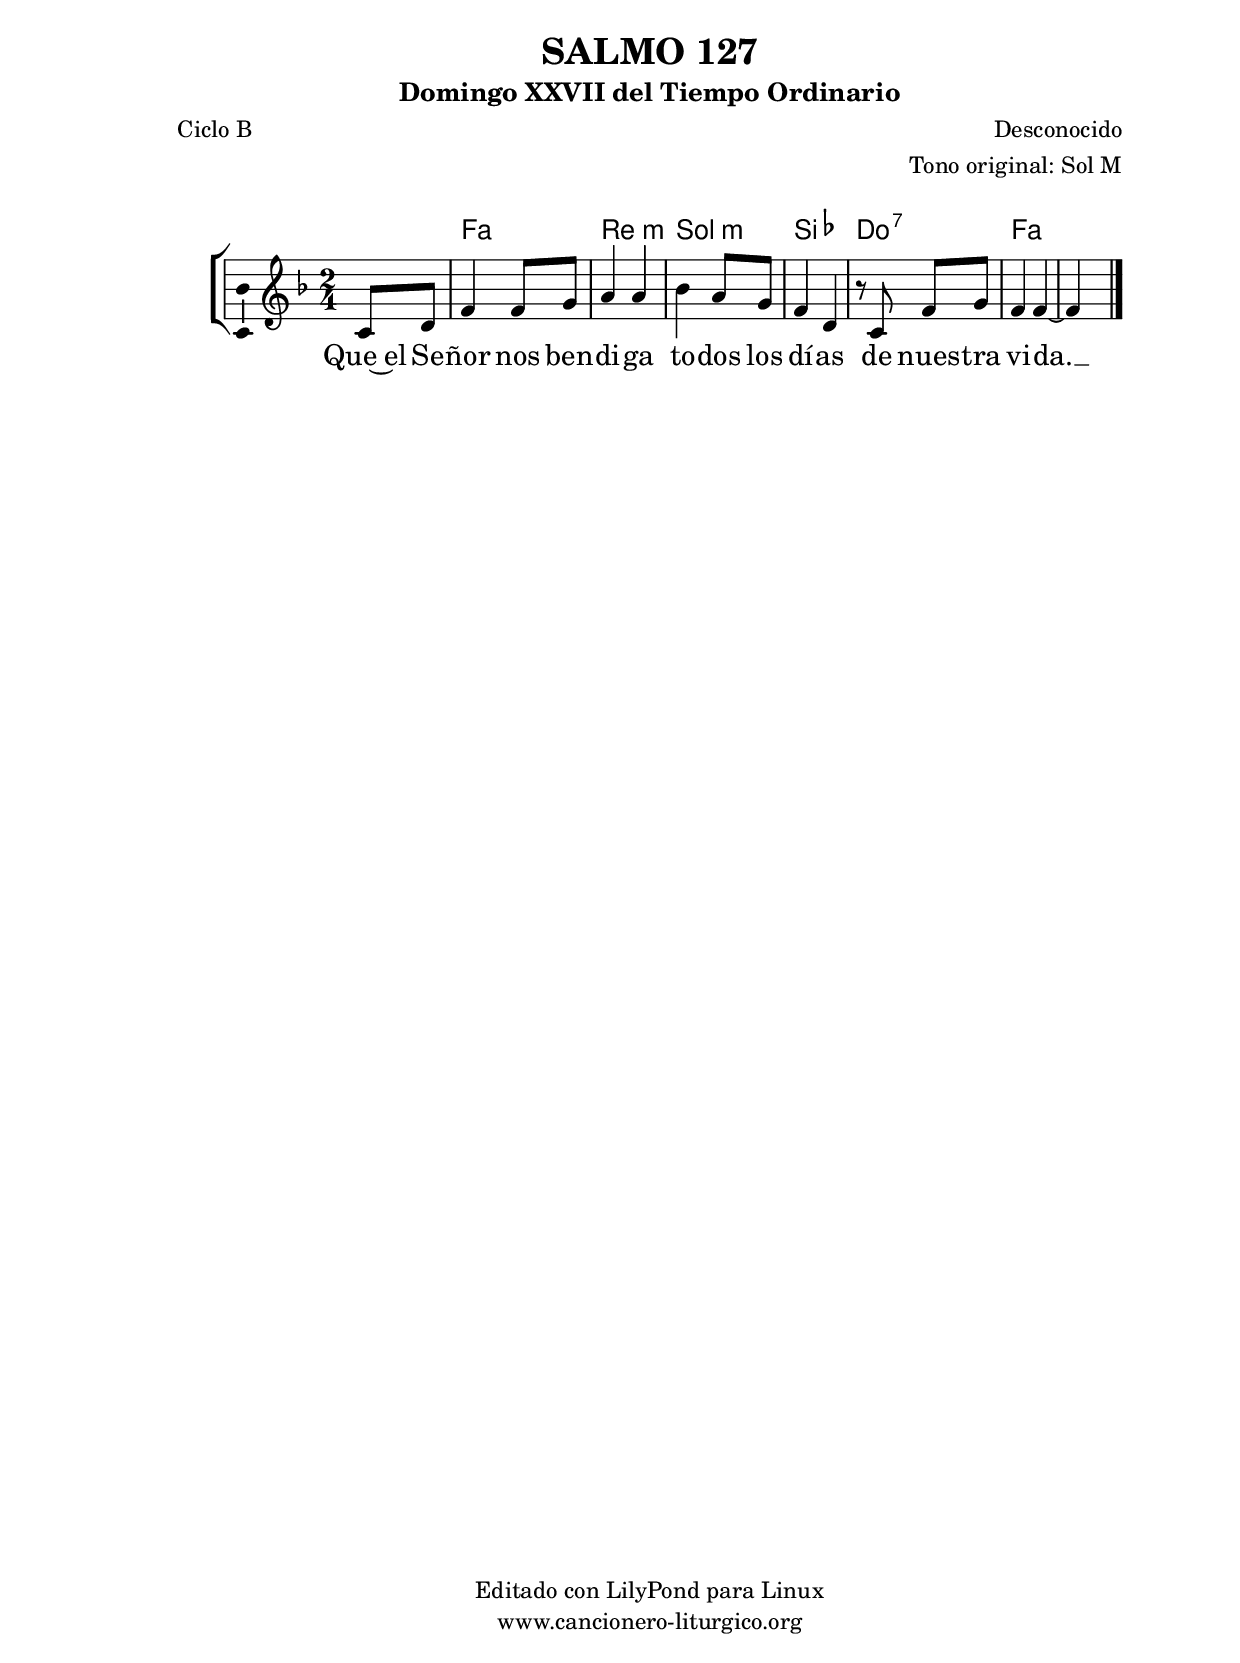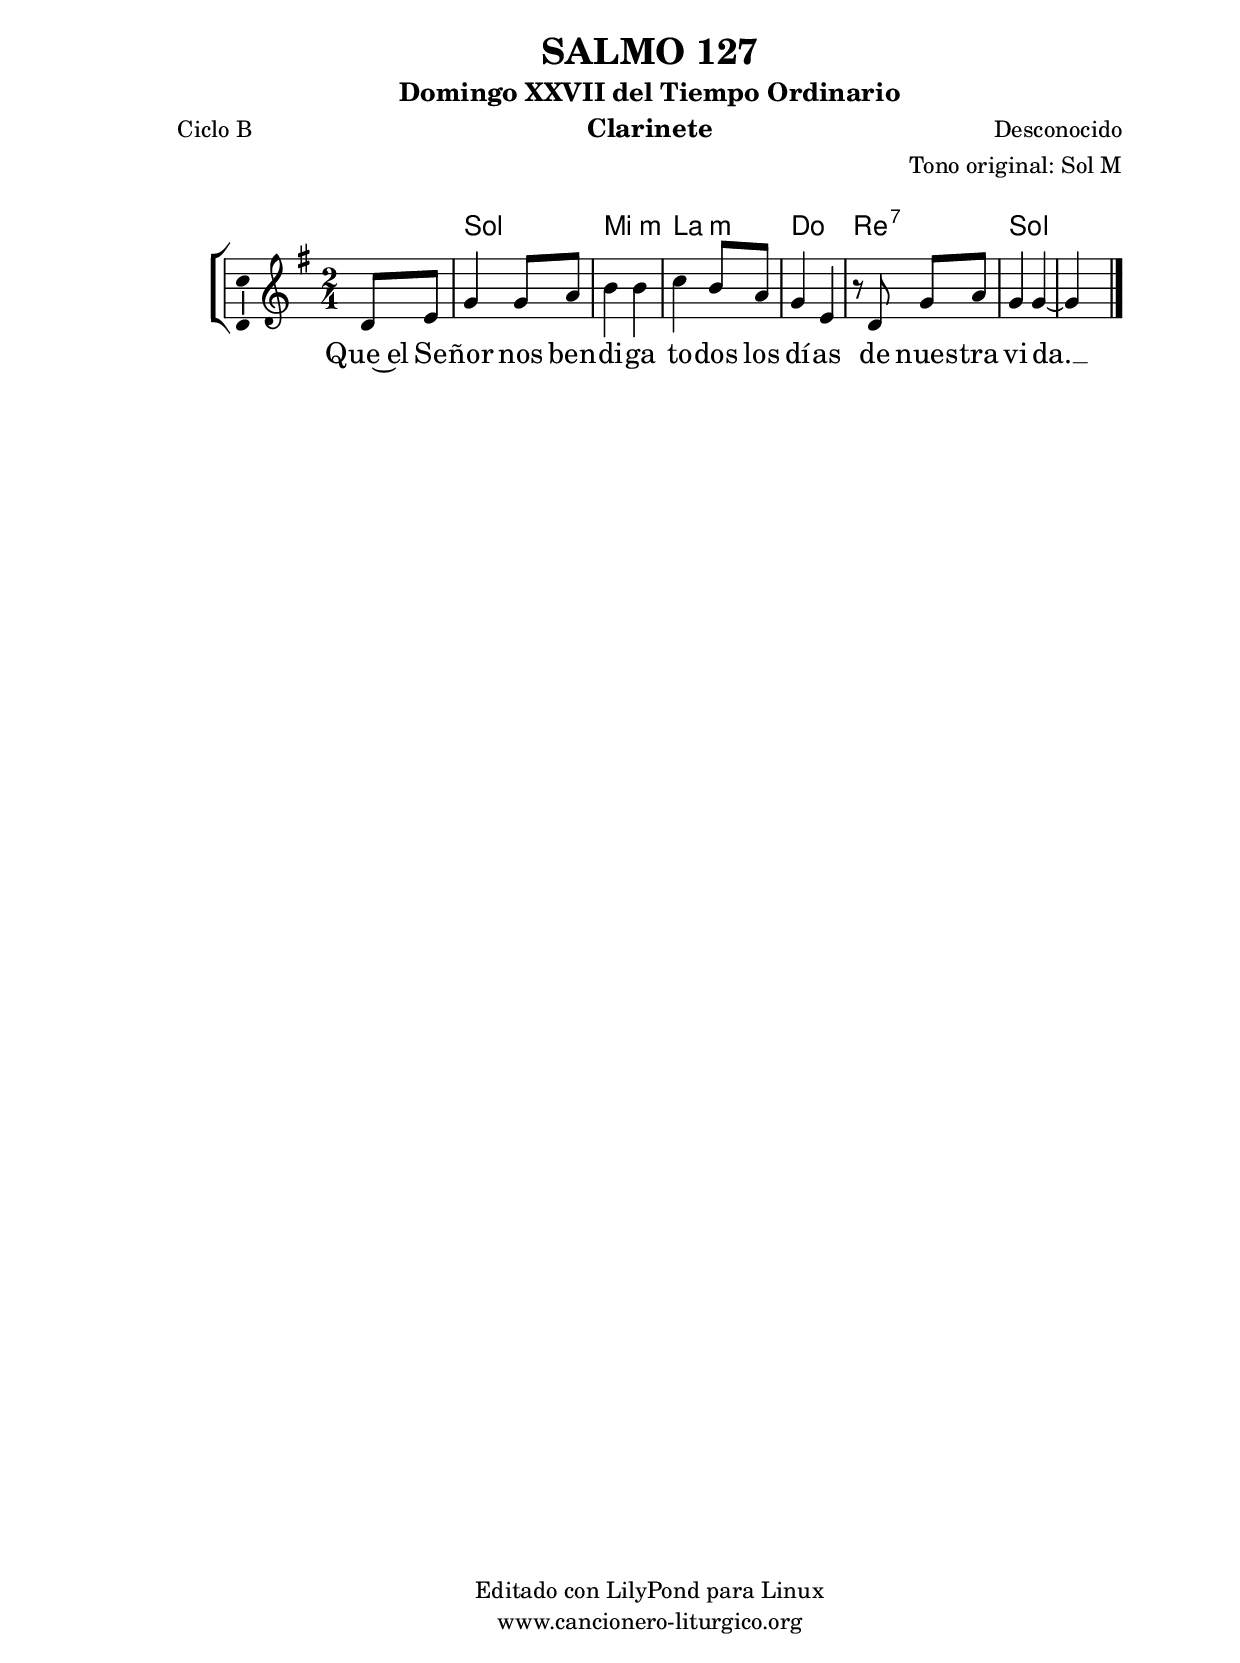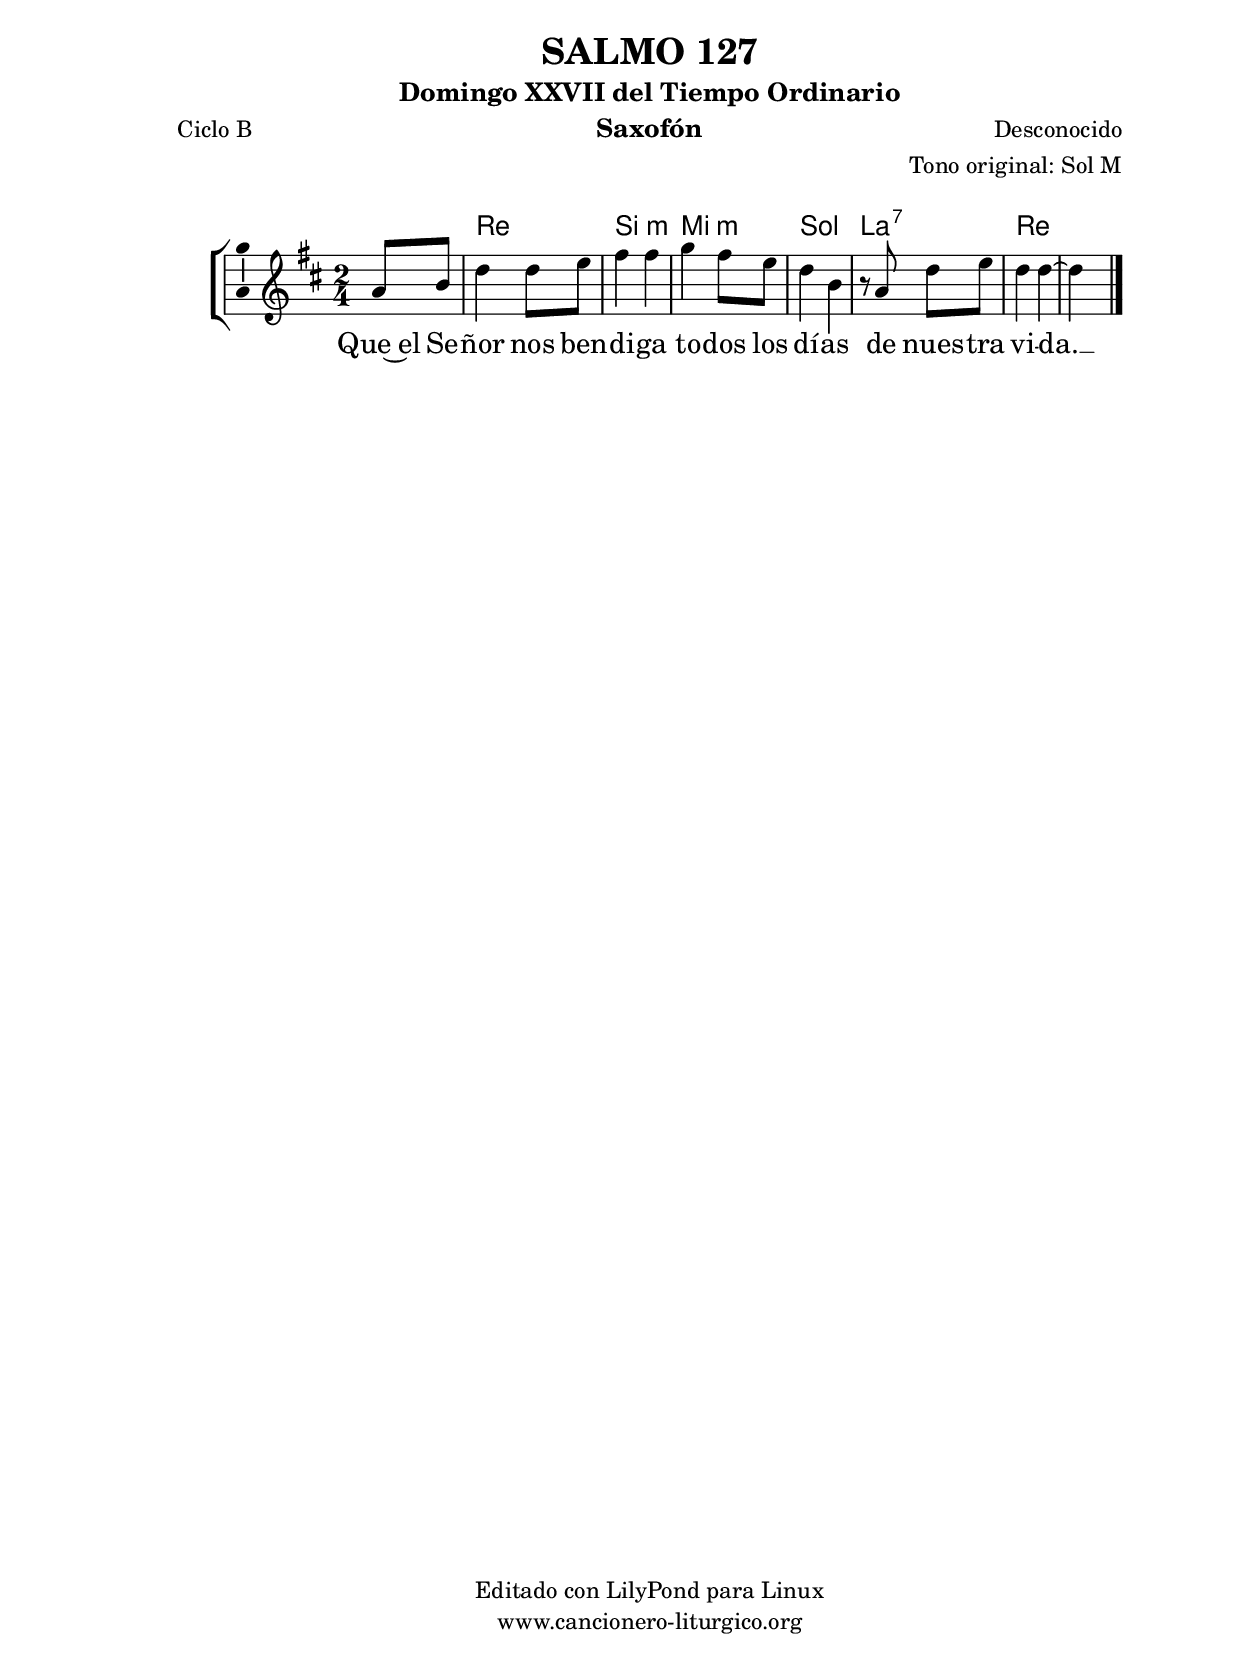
%
%para convertir .midi en .wav:
%timidity filename.midi -Ow -o finename.wav
%
%
%Para convertir de .wav a .mp3:
%lame -h -m j filename.wav
%
%
%para escuchar el midi:
%timidity nombrefichero.midi
%


%versión de lilypond para la que se ha escrito esta partitura:
\version "2.16.0"

	%Tamaño papel
	#(set-default-paper-size "a4")
	%Tamaño partitura
	#(set-global-staff-size 20)
	%No responde al pulsar sobre una nota
	#(ly:set-option 'point-and-click #f)

%parámetros del encabezamiento:
\header {
	title = "SALMO 127"
	subtitle = "Domingo XXVII del Tiempo Ordinario"
	composer = "Desconocido"
	poet = "Ciclo B"
	meter = ""
	arranger = "Tono original: Sol M"
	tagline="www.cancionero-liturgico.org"
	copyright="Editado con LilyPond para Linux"
	tiempo = "Ordinario"
	usos = "Salmo"
	letra = "Que el Señor nos bendiga todos los días de nuestra vida."
	}

%parámetros asociados al papel:
\paper  {
	oddHeaderMarkup = \markup {\fill-line { \on-the-fly #not-first-page \fromproperty #'header:title \on-the-fly #not-first-page \fromproperty #'header:composer }}
	evenHeaderMarkup = \markup {\fill-line { \fromproperty #'header:composer \fromproperty #'header:title }}
	#(set-paper-size "a4")
	print-page-number = ##f
	first-page-number = 1
	print-first-page-number = ##f
%	head-separation = 3.0 \cm
	top-margin = 2.0 \cm
	bottom-margin = 0.5\cm
%%%	bottom-margin = -1.0\cm
	left-margin = 3.0 \cm
	line-width = 16.0 \cm 
	indent = 8\mm
	interscoreline = 2.\mm
	between-system-space = 15\mm
%	para que las partituras no llenen la hoja:
	ragged-bottom = ##t
%	idem para la última hoja:
	ragged-last-bottom = ##f
%	para que las partituras llenen el ancho del papel:
	ragged-last = ##f
	after-title-space = 2.5 \cm
%page-count=1
%system-count=1

	%Flexible Vertical Spacing
%	markup-markup-spacing =
%	#'((basic-distance . 15) (minimum-distance . 15) (padding . 3))
	markup-system-spacing =
	#'((basic-distance . 15) (minimum-distance . 15) (padding . 3))
	system-system-spacing =
	#'((basic-distance . 15) (minimum-distance . 15) (padding . 3))
	score-system-spacing =
	#'((basic-distance . 15) (minimum-distance . 15) (padding . 5))
%	top-system-spacing = % header
%	#'((basic-distance . 8) (minimum-distance . 0) (padding . 3))
%	top-markup-spacing =
%	#'((basic-distance . 20) (minimum-distance . 20) (padding . 3))
	last-bottom-spacing = % footer
	#'((basic-distance . 5) (minimum-distance . 5) (padding . 3))
%	score-markup-spacing =
%	#'((basic-distance . 16) (minimum-distance . 13) (padding . 3))

	}


%parámetros que afectan a toda la partitura:
global =  {
	%clave de sol (G):
	\clef G
	%armadura:
	\transpose g f
	\key g \major
	\tempo 4=100
	\set Score.tempoHideNote = ##t
	}


acordes = {
	\italianChords
	\chordmode {
	\transpose g f
{

s2
g2 e:m a:m c d:7 g
s2

	}
	}
}

melodia = 
	\transpose g f
{
	\relative c'{

\time 2/4

s4 d8 e
g4 g8 a
b4 b
c4 b8 a
g4 e
r8 d8 g a
g4 g~
g4 s4

	\bar "|."
	}
	}


texto = \lyricmode {
Que~el Se -- ñor nos ben -- di -- ga
to -- dos los dí -- as de nues -- tra vi -- da. __
	}


acordesStaff = \context ChordNames = acordesStaff <<
	\set chordChanges = ##t
	\acordes
	>>


vozStaff = \context Voice = vozStaff
\with {\consists "Ambitus_engraver"}
<<
%	\set Staff.instrumentName = ""
%	\set Staff.shortInstrumentName = ""
%	\set Staff.midiInstrument = #"clarinet"
%	\set Staff.midiInstrument = #"cello"
%	\set Staff.midiInstrument = #"flute"
	\set Staff.midiInstrument = #"electric guitar (jazz)"
%	\set Staff.midiInstrument = #"english horn"
%	\set Staff.midiInstrument = #"violin"
%	\set Staff.midiInstrument = #"glockenspiel"
	\set Staff.midiMinimumVolume = #0.7
	\set Staff.midiMaximumVolume = #0.9
	\global
	\melodia
	>>


textoStaff = \context Lyrics = textoStaff <<
	\lyricsto vozStaff \texto
	>>

\book {
	\score {
		\context ChoirStaff {
			\override StaffGroup.SystemStartBracket #'collapse-height = #1
			\override Score.SystemStartBar #'collapse-height = #1
			<<
			\acordesStaff
			\vozStaff
			\textoStaff
			>>
			}
		\layout {
	    		\context {
				\Lyrics
				\override LyricText #'font-size = #2
				}
	   		 \context {
				\Score
				%fontSize = #3
				\override StaffSymbol #'staff-space = #(magstep +3)
				%\override Beam #'thickness = #0.55
				%\override SpacingSpanner #'spacing-increment = #1.0
				%\override Slur #'height-limit = #1.5
				}
			}
		}
	\score {
		\unfoldRepeats
		\context ChoirStaff {
			<<
			\acordesStaff
			\vozStaff
			>>
			}
		\midi {
	  		\context {
	  			\Score
				tempoWholesPerMinute = #(ly:make-moment 70 4)
				}
			}
		}
	}

%Partitura para clarinete
#(define output-suffix "C")
\book {
	\header{
		instrument = "Clarinete"
		}
	\score {
		\context ChoirStaff {
			\override StaffGroup.SystemStartBracket #'collapse-height = #1
			\override Score.SystemStartBar #'collapse-height = #1
\transpose c d
			<<
			\acordesStaff
			\vozStaff
			\textoStaff
			>>
			}
		\layout {
	    		\context {
				\Lyrics
				\override LyricText #'font-size = #2
				}
	   		 \context {
				\Score
				%fontSize = #3
				\override StaffSymbol #'staff-space = #(magstep +3)
				%\override Beam #'thickness = #0.55
				%\override SpacingSpanner #'spacing-increment = #1.0
				%\override Slur #'height-limit = #1.5
				}
			}
		}
	}

%Partitura para saxofón
#(define output-suffix "S")
\book {
	\header{
		instrument = "Saxofón"
		}
	\score {
		\context ChoirStaff {
			\override StaffGroup.SystemStartBracket #'collapse-height = #1
			\override Score.SystemStartBar #'collapse-height = #1
\transpose c a
			<<
			\acordesStaff
			\vozStaff
			\textoStaff
			>>
			}
		\layout {
	    		\context {
				\Lyrics
				\override LyricText #'font-size = #2
				}
	   		 \context {
				\Score
				%fontSize = #3
				\override StaffSymbol #'staff-space = #(magstep +3)
				%\override Beam #'thickness = #0.55
				%\override SpacingSpanner #'spacing-increment = #1.0
				%\override Slur #'height-limit = #1.5
				}
			}
		}
	}

